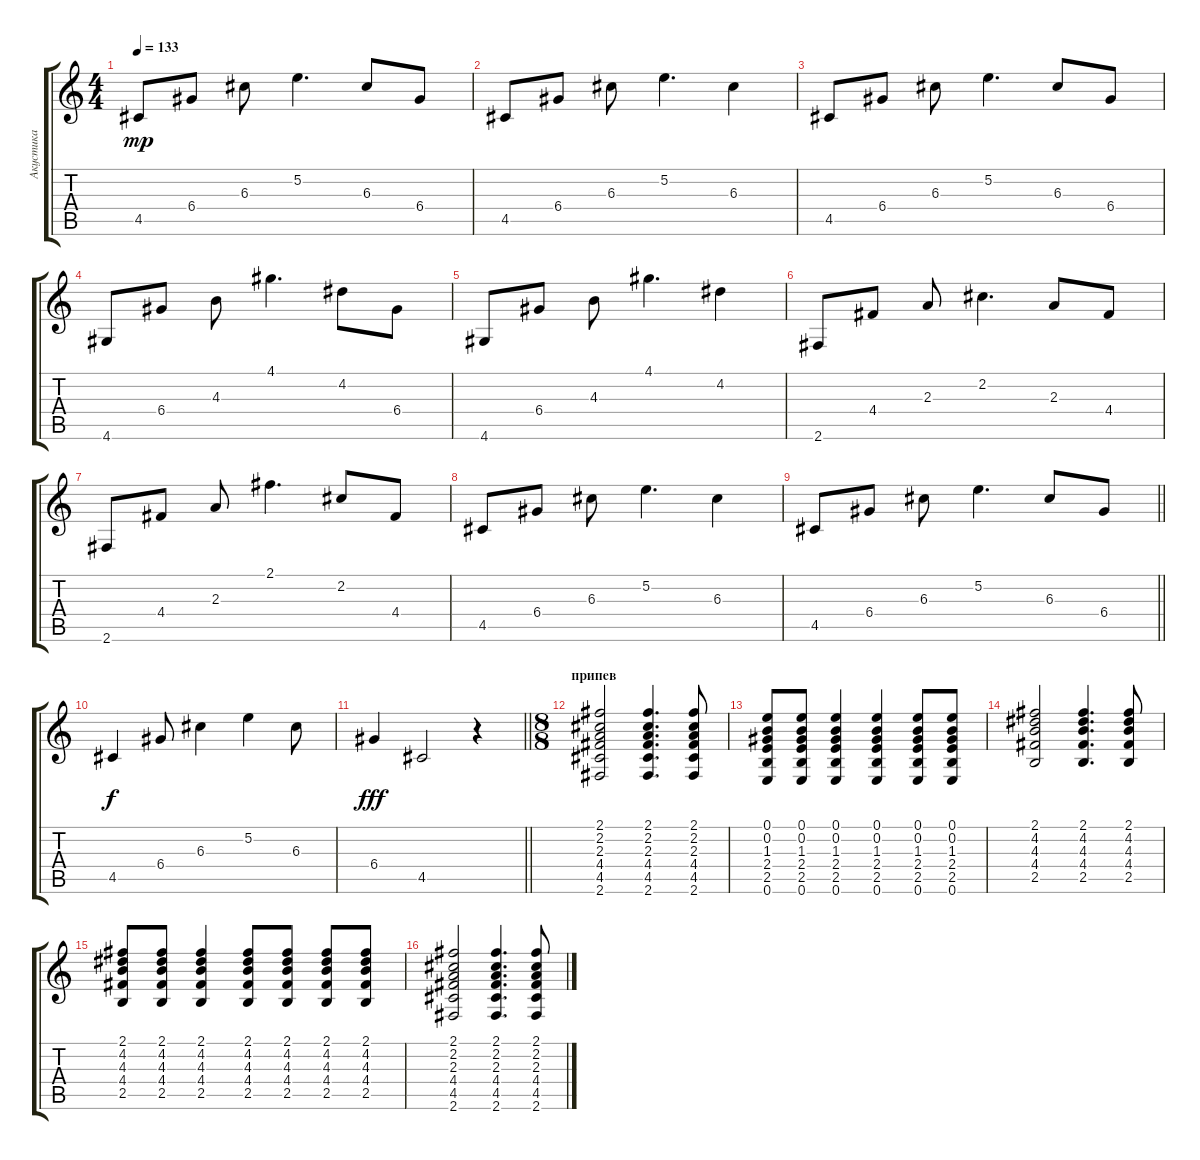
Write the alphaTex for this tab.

\track ("Акустика" "Акустика") {instrument acousticguitarsteel}
\staff {score tabs}
\tuning (E4 B3 G3 D3 A2 E2) {hide}
\ts (4 4)
\tempo 133
\clef g2
\ks c
4.5.8{dy mp} 6.4.8 6.3.8 5.2.4{d} 6.3.8 6.4.8 |
4.5.8 6.4.8 6.3.8 5.2.4{d} 6.3.4 |
4.5.8 6.4.8 6.3.8 5.2.4{d} 6.3.8 6.4.8 |
4.6.8 6.4.8 4.3.8 4.1.4{d} 4.2.8 6.4.8 |
4.6.8 6.4.8 4.3.8 4.1.4{d} 4.2.4 |
2.6.8 4.4.8 2.3.8 2.2.4{d} 2.3.8 4.4.8 |
2.6.8 4.4.8 2.3.8 2.1.4{d} 2.2.8 4.4.8 |
4.5.8 6.4.8 6.3.8 5.2.4{d} 6.3.4 |
\barLineRight lightlight
4.5.8 6.4.8 6.3.8 5.2.4{d} 6.3.8 6.4.8 |
4.5.4{dy f} 6.4.8 6.3.4 5.2.4 6.3.8 |
\barLineRight lightlight
6.4.4{dy fff} 4.5.2 r.4 |
\ts (8 8)
\section ("" "припев")
(2.1 2.2 2.3 4.4 4.5 2.6).2 (2.1 2.2 2.3 4.4 4.5 2.6).4{d} (2.1 2.2 2.3 4.4 4.5 2.6).8 |
(0.1 0.2 1.3 2.4 2.5 0.6).8 (0.1 0.2 1.3 2.4 2.5 0.6).8 (0.1 0.2 1.3 2.4 2.5 0.6).4 (0.1 0.2 1.3 2.4 2.5 0.6).4 (0.1 0.2 1.3 2.4 2.5 0.6).8 (0.1 0.2 1.3 2.4 2.5 0.6).8 |
(2.1 4.2 4.3 4.4 2.5).2 (2.1 4.2 4.3 4.4 2.5).4{d} (2.1 4.2 4.3 4.4 2.5).8 |
(2.1 4.2 4.3 4.4 2.5).8 (2.1 4.2 4.3 4.4 2.5).8 (2.1 4.2 4.3 4.4 2.5).4 (2.1 4.2 4.3 4.4 2.5).8 (2.1 4.2 4.3 4.4 2.5).8 (2.1 4.2 4.3 4.4 2.5).8 (2.1 4.2 4.3 4.4 2.5).8 |
(2.1 2.2 2.3 4.4 4.5 2.6).2 (2.1 2.2 2.3 4.4 4.5 2.6).4{d} (2.1 2.2 2.3 4.4 4.5 2.6).8
